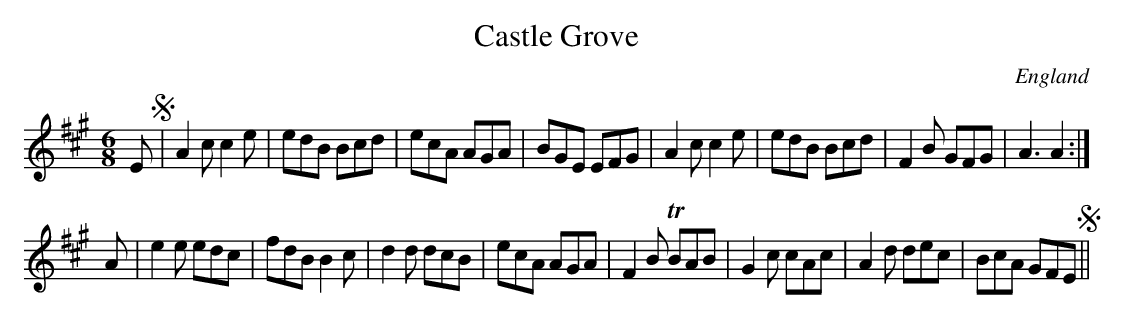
X:1
T:Castle Grove
L:1/8
M:6/8
O:England
K:A
E S | \
A2c c2e | edB Bcd | ecA AGA | BGE EFG | \
A2c c2e | edB Bcd | F2B GFG | A3 A2 :|
A | \
e2e edc | fdB B2c | d2d dcB | ecA AGA |\
F2B TBAB | G2c cAc | A2d dec | BcA GFE S ||
